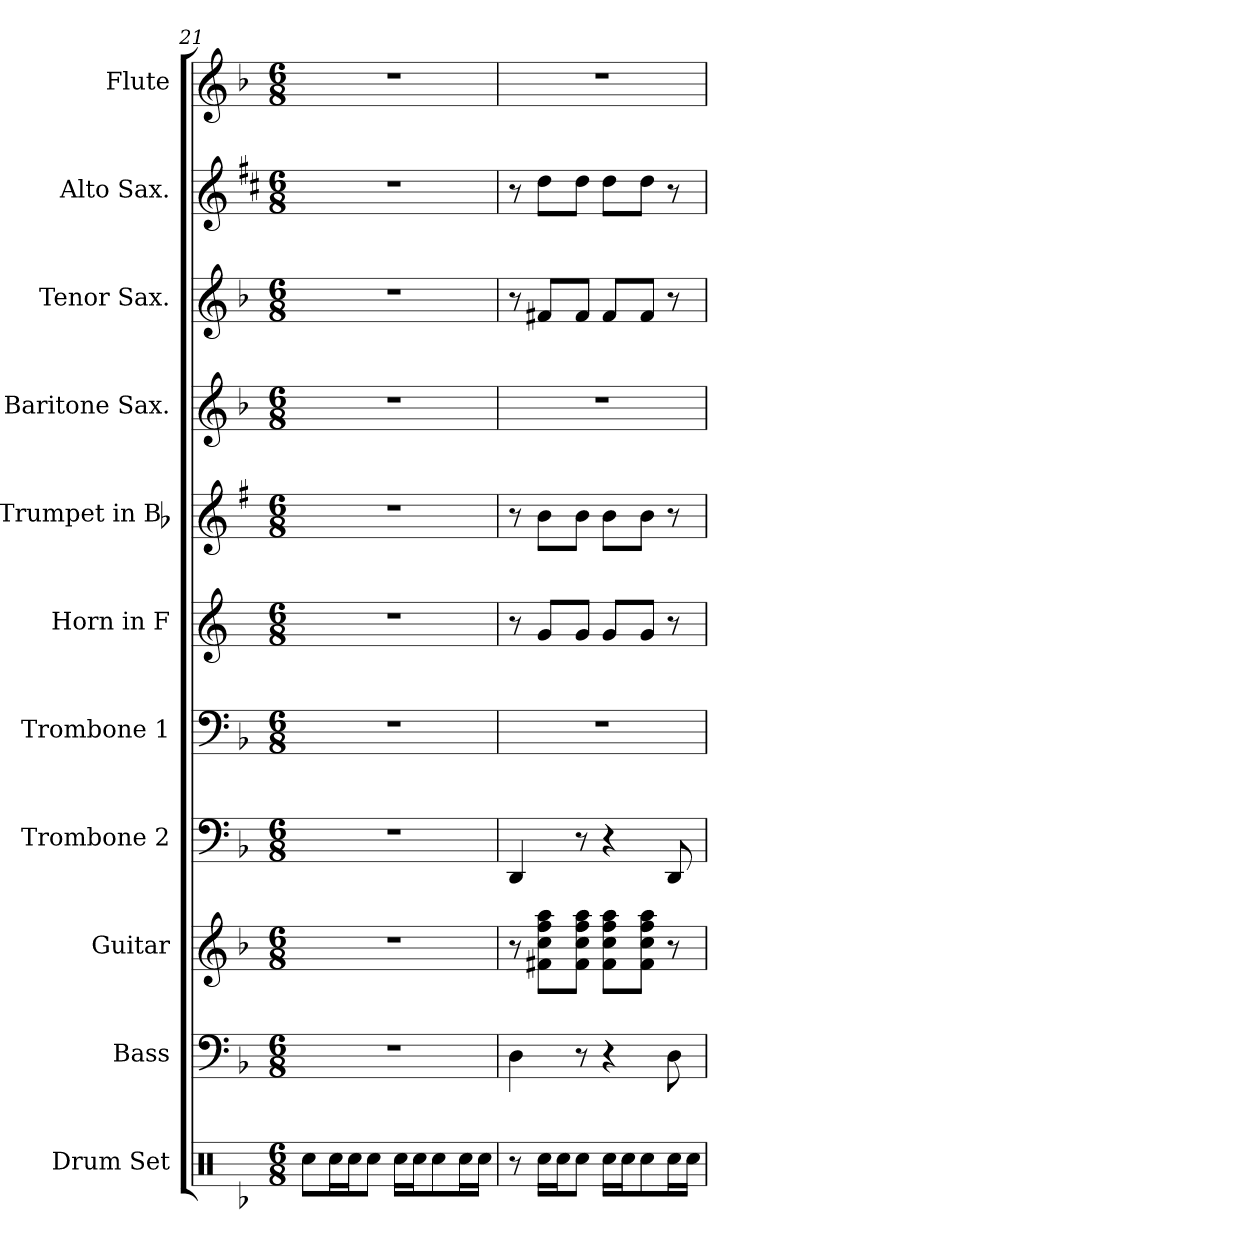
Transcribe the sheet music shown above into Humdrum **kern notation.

**kern	**kern	**kern	**kern	**kern	**kern	**kern	**kern	**kern	**kern	**kern
*part11	*part10	*part9	*part8	*part7	*part6	*part5	*part4	*part3	*part2	*part1
*staff11	*staff10	*staff9	*staff8	*staff7	*staff6	*staff5	*staff4	*staff3	*staff2	*staff1
*I"Drum Set	*I"Bass	*I"Guitar	*I"Trombone 2	*I"Trombone 1	*I"Horn in F	*I"Trumpet in Bb	*I"Baritone Sax.	*I"Tenor Sax.	*I"Alto Sax.	*I"Flute
*I'D. S.	*I'Bass	*I'Gtr.	*I'Tbn. 2	*I'Tbn. 1	*I'Hn.	*	*I'B. Sx.	*I'T. Sx.	*I'A. Sx.	*I'Fl.
*clefX	*clefF4	*clefG2	*clefF4	*clefF4	*clefG2	*clefG2	*clefG2	*clefG2	*clefG2	*clefG2
*	*ITrd7c12	*ITrd7c12	*	*	*ITrd4c7	*ITrd1c2	*ITrd12c21	*ITrd8c14	*ITrd5c9	*
*k[b-]	*k[b-]	*k[b-]	*k[b-]	*k[b-]	*k[b-]	*k[b-]	*k[b-]	*k[b-]	*k[b-]	*k[b-]
*F:	*F:	*F:	*F:	*F:	*F:	*F:	*F:	*F:	*F:	*F:
*M6/8	*M6/8	*M6/8	*M6/8	*M6/8	*M6/8	*M6/8	*M6/8	*M6/8	*M6/8	*M6/8
=21	=21	=21	=21	=21	=21	=21	=21	=21	=21	=21
!LO:N:head=solid	!	!	!	!	!	!	!	!	!	!
8Rcc\L	2.r	2.r	2.r	2.r	2.r	2.r	2.r	2.r	2.r	2.r
!LO:N:head=solid	!	!	!	!	!	!	!	!	!	!
16Rcc\L	.	.	.	.	.	.	.	.	.	.
!LO:N:head=solid	!	!	!	!	!	!	!	!	!	!
16Rcc\J	.	.	.	.	.	.	.	.	.	.
!LO:N:head=solid	!	!	!	!	!	!	!	!	!	!
8Rcc\J	.	.	.	.	.	.	.	.	.	.
!LO:N:head=solid	!	!	!	!	!	!	!	!	!	!
16Rcc\LL	.	.	.	.	.	.	.	.	.	.
!LO:N:head=solid	!	!	!	!	!	!	!	!	!	!
16Rcc\J	.	.	.	.	.	.	.	.	.	.
!LO:N:head=solid	!	!	!	!	!	!	!	!	!	!
8Rcc\	.	.	.	.	.	.	.	.	.	.
!LO:N:head=solid	!	!	!	!	!	!	!	!	!	!
16Rcc\L	.	.	.	.	.	.	.	.	.	.
!LO:N:head=solid	!	!	!	!	!	!	!	!	!	!
16Rcc\JJ	.	.	.	.	.	.	.	.	.	.
!!LO:PB:g=z
=22	=22	=22	=22	=22	=22	=22	=22	=22	=22	=22
8r	4DD\	8r	4DD/	2.r	8r	8r	2.r	8r	8r	2.r
!LO:N:head=solid	!	!	!	!	!	!	!	!	!	!
16Rcc\LL	.	8F#X\ 8c\ 8f\ 8a\L	.	.	8c/L	8a\L	.	8F#X/L	8f\L	.
!LO:N:head=solid	!	!	!	!	!	!	!	!	!	!
16Rcc\J	.	.	.	.	.	.	.	.	.	.
!LO:N:head=solid	!	!	!	!	!	!	!	!	!	!
8Rcc\J	8r	8F#\ 8c\ 8f\ 8a\J	8r	.	8c/J	8a\J	.	8F#/J	8f\J	.
!LO:N:head=solid	!	!	!	!	!	!	!	!	!	!
16Rcc\LL	4r	8F#\ 8c\ 8f\ 8a\L	4r	.	8c/L	8a\L	.	8F#/L	8f\L	.
!LO:N:head=solid	!	!	!	!	!	!	!	!	!	!
16Rcc\J	.	.	.	.	.	.	.	.	.	.
!LO:N:head=solid	!	!	!	!	!	!	!	!	!	!
8Rcc\	.	8F#\ 8c\ 8f\ 8a\J	.	.	8c/J	8a\J	.	8F#/J	8f\J	.
!LO:N:head=solid	!	!	!	!	!	!	!	!	!	!
16Rcc\L	8DD\	8r	8DD/	.	8r	8r	.	8r	8r	.
!LO:N:head=solid	!	!	!	!	!	!	!	!	!	!
16Rcc\JJ	.	.	.	.	.	.	.	.	.	.
=	=	=	=	=	=	=	=	=	=	=
*-	*-	*-	*-	*-	*-	*-	*-	*-	*-	*-
